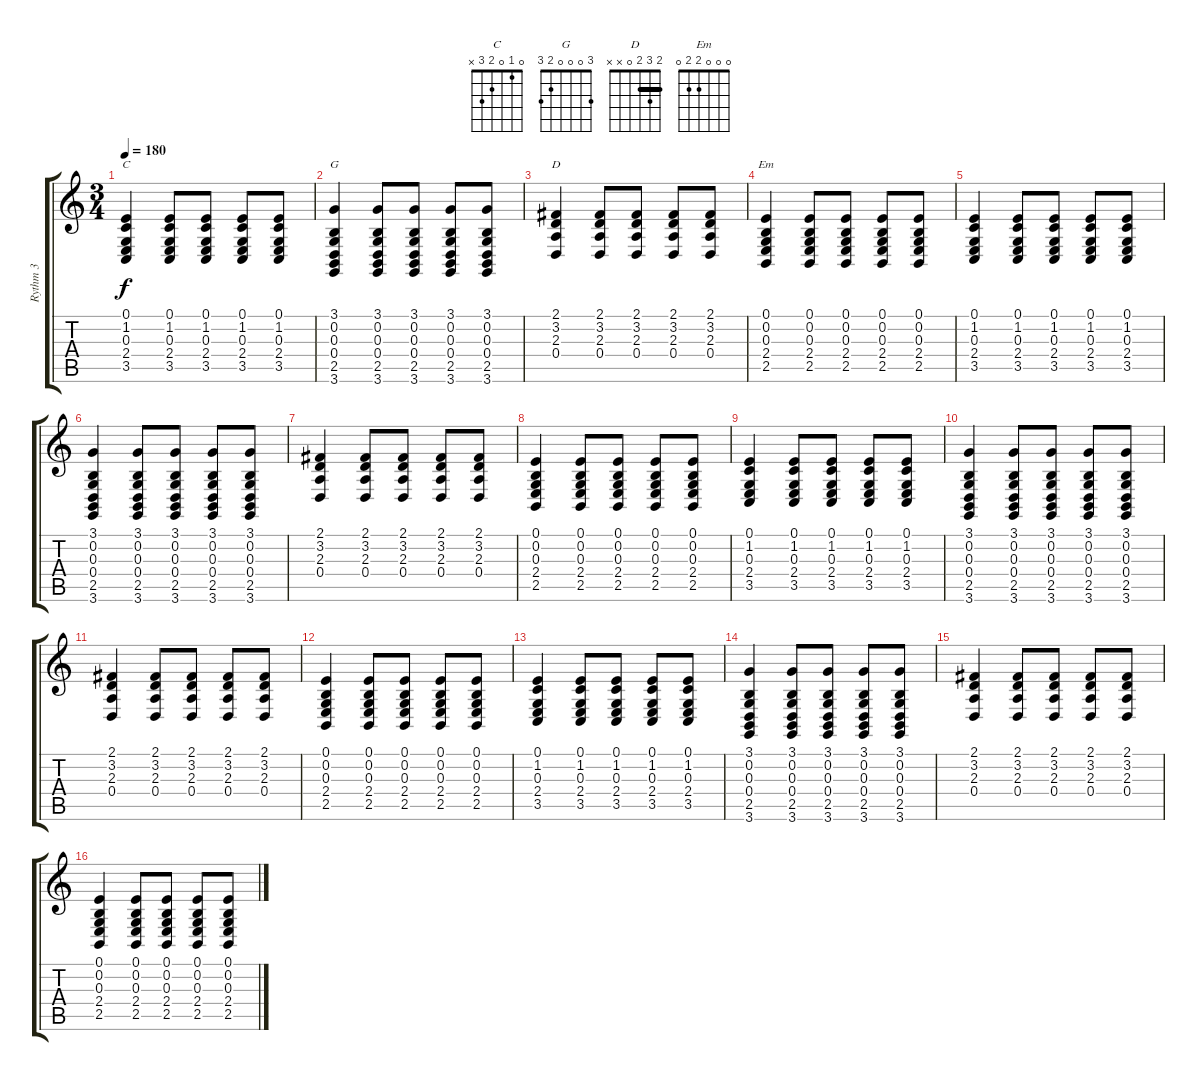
\track ("Rythm 3" "Rythm 3") {instrument fx7echoes}
\staff {score tabs}
\tuning (E4 B3 G3 D3 A2 E2) {hide}
\chord ("C" 0 1 0 2 3 x)
\chord ("G" 3 0 0 0 2 3)
\chord ("D" 2 3 2 0 x x) {barre 2}
\chord ("Em" 0 0 0 2 2 0)
\ts (3 4)
\tempo 180
\clef g2
\ks c
(0.1 1.2 0.3 2.4 3.5).4{ch "C" dy f} (0.1 1.2 0.3 2.4 3.5).8 (0.1 1.2 0.3 2.4 3.5).8 (0.1 1.2 0.3 2.4 3.5).8 (0.1 1.2 0.3 2.4 3.5).8 |
(3.1 0.2 0.3 0.4 2.5 3.6).4{ch "G"} (3.1 0.2 0.3 0.4 2.5 3.6).8 (3.1 0.2 0.3 0.4 2.5 3.6).8 (3.1 0.2 0.3 0.4 2.5 3.6).8 (3.1 0.2 0.3 0.4 2.5 3.6).8 |
(2.1 3.2 2.3 0.4).4{ch "D"} (2.1 3.2 2.3 0.4).8 (2.1 3.2 2.3 0.4).8 (2.1 3.2 2.3 0.4).8 (2.1 3.2 2.3 0.4).8 |
(0.1 0.2 0.3 2.4 2.5).4{ch "Em"} (0.1 0.2 0.3 2.4 2.5).8 (0.1 0.2 0.3 2.4 2.5).8 (0.1 0.2 0.3 2.4 2.5).8 (0.1 0.2 0.3 2.4 2.5).8 |
(0.1 1.2 0.3 2.4 3.5).4 (0.1 1.2 0.3 2.4 3.5).8 (0.1 1.2 0.3 2.4 3.5).8 (0.1 1.2 0.3 2.4 3.5).8 (0.1 1.2 0.3 2.4 3.5).8 |
(3.1 0.2 0.3 0.4 2.5 3.6).4 (3.1 0.2 0.3 0.4 2.5 3.6).8 (3.1 0.2 0.3 0.4 2.5 3.6).8 (3.1 0.2 0.3 0.4 2.5 3.6).8 (3.1 0.2 0.3 0.4 2.5 3.6).8 |
(2.1 3.2 2.3 0.4).4 (2.1 3.2 2.3 0.4).8 (2.1 3.2 2.3 0.4).8 (2.1 3.2 2.3 0.4).8 (2.1 3.2 2.3 0.4).8 |
(0.1 0.2 0.3 2.4 2.5).4 (0.1 0.2 0.3 2.4 2.5).8 (0.1 0.2 0.3 2.4 2.5).8 (0.1 0.2 0.3 2.4 2.5).8 (0.1 0.2 0.3 2.4 2.5).8 |
(0.1 1.2 0.3 2.4 3.5).4 (0.1 1.2 0.3 2.4 3.5).8 (0.1 1.2 0.3 2.4 3.5).8 (0.1 1.2 0.3 2.4 3.5).8 (0.1 1.2 0.3 2.4 3.5).8 |
(3.1 0.2 0.3 0.4 2.5 3.6).4 (3.1 0.2 0.3 0.4 2.5 3.6).8 (3.1 0.2 0.3 0.4 2.5 3.6).8 (3.1 0.2 0.3 0.4 2.5 3.6).8 (3.1 0.2 0.3 0.4 2.5 3.6).8 |
(2.1 3.2 2.3 0.4).4 (2.1 3.2 2.3 0.4).8 (2.1 3.2 2.3 0.4).8 (2.1 3.2 2.3 0.4).8 (2.1 3.2 2.3 0.4).8 |
(0.1 0.2 0.3 2.4 2.5).4 (0.1 0.2 0.3 2.4 2.5).8 (0.1 0.2 0.3 2.4 2.5).8 (0.1 0.2 0.3 2.4 2.5).8 (0.1 0.2 0.3 2.4 2.5).8 |
(0.1 1.2 0.3 2.4 3.5).4 (0.1 1.2 0.3 2.4 3.5).8 (0.1 1.2 0.3 2.4 3.5).8 (0.1 1.2 0.3 2.4 3.5).8 (0.1 1.2 0.3 2.4 3.5).8 |
(3.1 0.2 0.3 0.4 2.5 3.6).4 (3.1 0.2 0.3 0.4 2.5 3.6).8 (3.1 0.2 0.3 0.4 2.5 3.6).8 (3.1 0.2 0.3 0.4 2.5 3.6).8 (3.1 0.2 0.3 0.4 2.5 3.6).8 |
(2.1 3.2 2.3 0.4).4 (2.1 3.2 2.3 0.4).8 (2.1 3.2 2.3 0.4).8 (2.1 3.2 2.3 0.4).8 (2.1 3.2 2.3 0.4).8 |
(0.1 0.2 0.3 2.4 2.5).4 (0.1 0.2 0.3 2.4 2.5).8 (0.1 0.2 0.3 2.4 2.5).8 (0.1 0.2 0.3 2.4 2.5).8 (0.1 0.2 0.3 2.4 2.5).8
